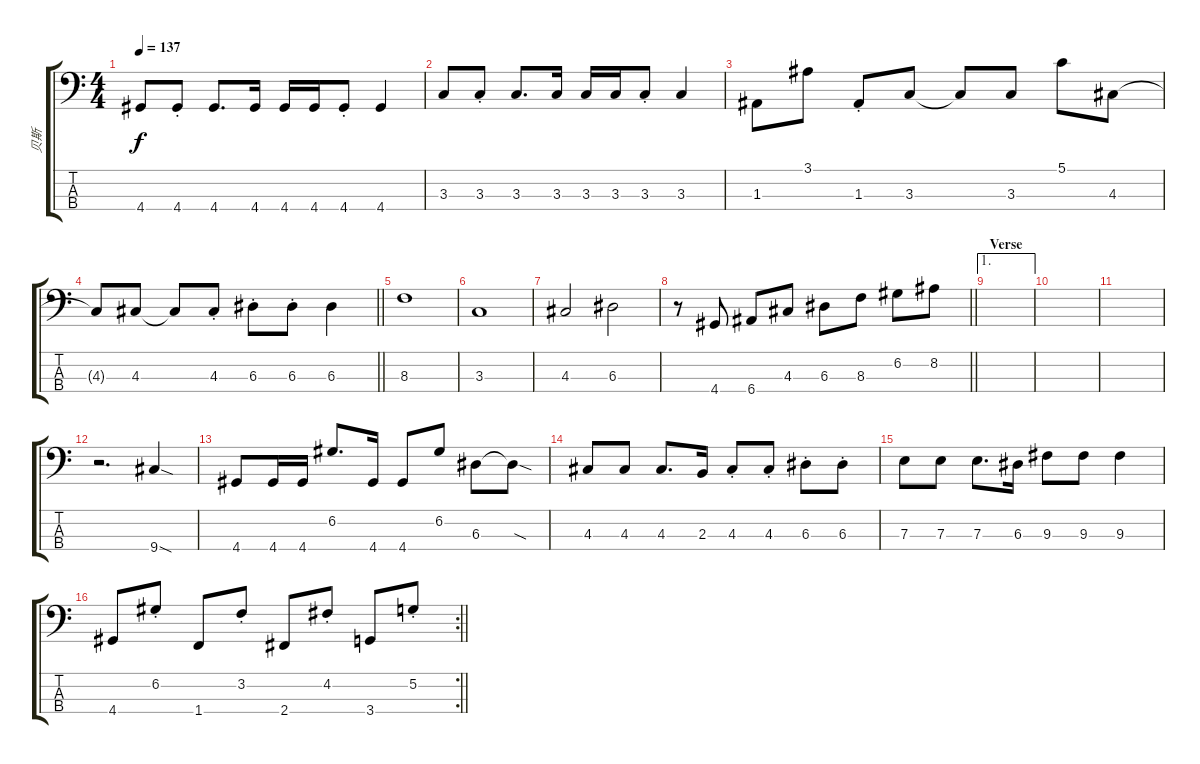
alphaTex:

\track ("贝斯" "贝斯") {instrument electricbassfinger}
\staff {score tabs}
\tuning (G2 D2 A1 E1) {hide}
\ts (4 4)
\tempo 137
\clef f4
\ks c
4.4.8{dy f} 4.4{st}.8 4.4.8{d} 4.4.16 4.4.16 4.4.16 4.4{st}.8 4.4.4 |
3.3.8 3.3{st}.8 3.3.8{d} 3.3.16 3.3.16 3.3.16 3.3{st}.8 3.3.4 |
1.3.8 3.1.8 1.3{st}.8 3.3.8 3.3{t}.8 3.3.8 5.1.8 4.3.8 |
\barLineRight lightlight
4.3{t}.8 4.3.8 4.3{t}.8 4.3{st}.8 6.3{st}.8 6.3{st}.8 6.3.4 |
8.3.1 |
3.3.1 |
4.3.2 6.3.2 |
\barLineRight lightlight
r.8 4.4.8 6.4.8 4.3.8 6.3.8 8.3.8 6.2.8 8.2.8 |
\ae 1
\section ("" "Verse")
|
|
|
r.2{d} 9.4{sod}.4 |
4.4.8 4.4.16 4.4.16 6.2.8{d} 4.4.16 4.4.8 6.2.8 6.3.8 6.3{sod t}.8 |
4.3.8 4.3.8 4.3.8{d} 2.3.16 4.3{st}.8 4.3{st}.8 6.3{st}.8 6.3{st}.8 |
7.3.8 7.3.8 7.3.8{d} 6.3.16 9.3.8 9.3.8 9.3.4 |
\rc 2
\barLineRight lightlight
4.4.8 6.2{st}.8 1.4.8 3.2{st}.8 2.4.8 4.2{st}.8 3.4.8 5.2{st}.8
